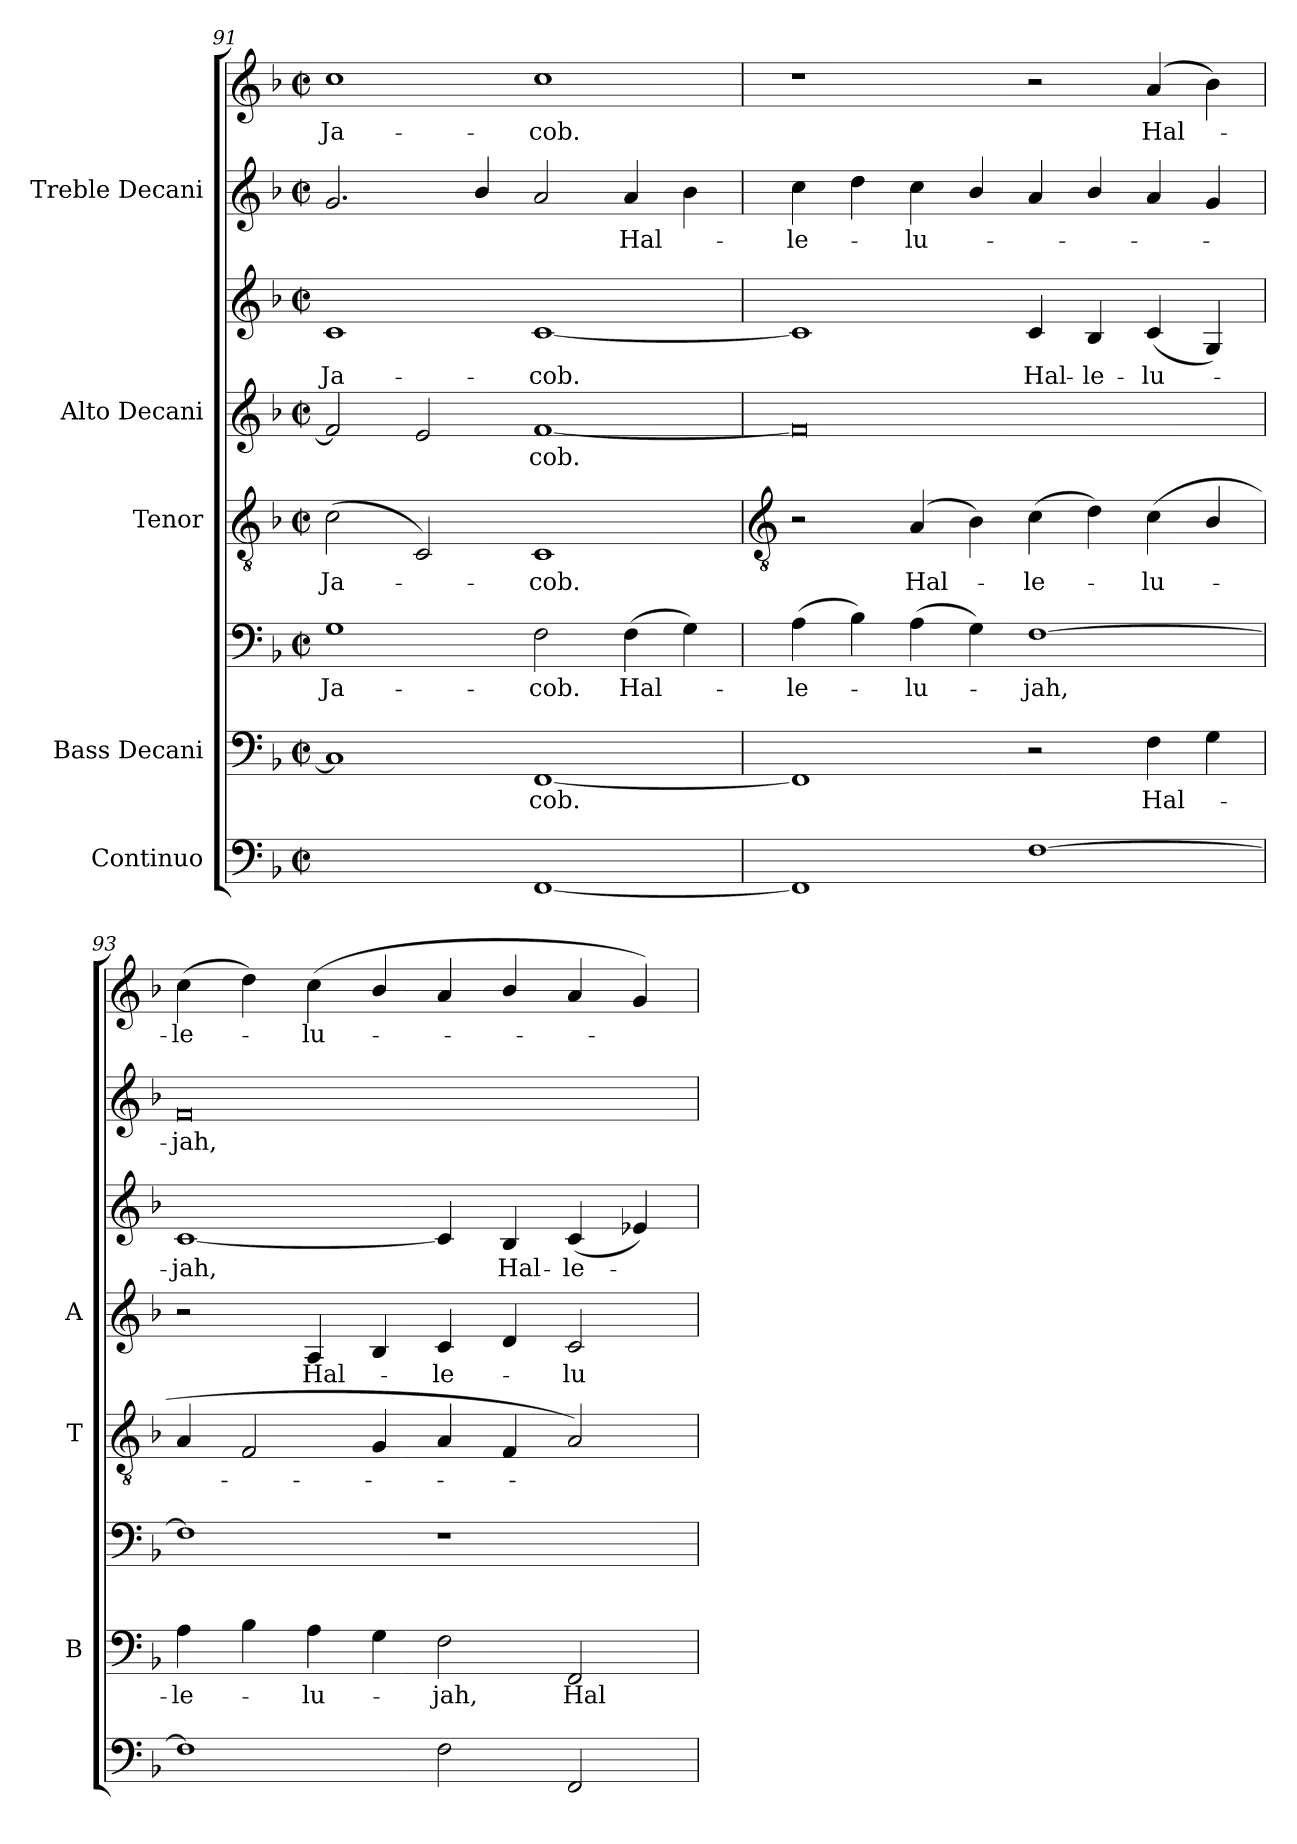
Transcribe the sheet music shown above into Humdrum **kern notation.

**kern	**text	**text	**kern	**text	**kern	**text	**kern	**text	**kern	**text	**kern	**text	**kern	**text	**kern	**text
*part5	*part5	*part5	*part4	*part4	*part4	*part4	*part3	*part3	*part2	*part2	*part2	*part2	*part1	*part1	*part1	*part1
*staff8	*staff8	*staff8	*staff7	*staff7	*staff6	*staff6	*staff5	*staff5	*staff4	*staff4	*staff3	*staff3	*staff2	*staff2	*staff1	*staff1
*I"Continuo	*	*	*I"Bass Decani	*	*	*	*I"Tenor	*	*I"Alto Decani	*	*	*	*I"Treble Decani	*	*	*
*	*	*	*I'B	*	*	*	*I'T	*	*I'A	*	*	*	*	*	*	*
*clefF4	*	*	*clefF4	*	*clefF4	*	*clefGv2	*	*clefG2	*	*clefG2	*	*clefG2	*	*clefG2	*
*k[b-]	*	*	*k[b-]	*	*k[b-]	*	*k[b-]	*	*k[b-]	*	*k[b-]	*	*k[b-]	*	*k[b-]	*
*F:	*	*	*F:	*	*F:	*	*F:	*	*F:	*	*F:	*	*F:	*	*F:	*
*M4/2	*	*	*M4/2	*	*M4/2	*	*M4/2	*	*M4/2	*	*M4/2	*	*M4/2	*	*M4/2	*
*met(c|)	*	*	*met(c|)	*	*met(c|)	*	*met(c|)	*	*met(c|)	*	*met(c|)	*	*met(c|)	*	*met(c|)	*
=91	=91	=91	=91	=91	=91	=91	=91	=91	=91	=91	=91	=91	=91	=91	=91	=91
!	!LO:LY:b	!LO:LY:b	!	!	!	!LO:LY:b	!	!LO:LY:b	!	!	!	!LO:LY:b	!	!	!	!LO:LY:b
2Cyy_	5	4	1C]	.	1G	Ja-	(2c	Ja-	2f]	.	1c	Ja-	2.g	.	1cc	Ja-
!	!	!LO:LY:b	!	!	!	!	!	!	!	!	!	!	!	!	!	!
2Cyy]	.	3	.	.	.	.	2C)	.	2e	.	.	.	.	.	.	.
.	.	.	.	.	.	.	.	.	.	.	.	.	4b-/	.	.	.
!	!	!	!	!LO:LY:b	!	!LO:LY:b	!	!LO:LY:b	!	!LO:LY:b	!	!LO:LY:b	!	!	!	!LO:LY:b
[1FF	.	.	[1FF	cob.	2F	-cob.	1C	cob.	[1f	cob.	[1c	-cob.	2a	.	1cc	-cob.
!	!	!	!	!	!	!LO:LY:b	!	!	!	!	!	!	!	!LO:LY:b	!	!
.	.	.	.	.	(>4F	Hal-	.	.	.	.	.	.	4a	Hal-	.	.
.	.	.	.	.	4G)	.	.	.	.	.	.	.	4b-	.	.	.
!!LO:LB:g=z
=92	=92	=92	=92	=92	=92	=92	=92	=92	=92	=92	=92	=92	=92	=92	=92	=92
*	*	*	*	*	*	*	*clefGv2	*	*	*	*	*	*	*	*	*
!	!	!	!	!	!	!LO:LY:b	!	!	!	!	!	!	!	!LO:LY:b	!	!
1FF]	.	.	1FF]	.	(>4A	le-	2r	.	0f]	.	1c]	.	4cc	le-	1r	.
.	.	.	.	.	4B-)	.	.	.	.	.	.	.	4dd	.	.	.
!	!	!	!	!	!	!LO:LY:b	!	!LO:LY:b	!	!	!	!	!	!LO:LY:b	!	!
.	.	.	.	.	(>4A	lu-	(<4A	Hal-	.	.	.	.	4cc	lu-	.	.
.	.	.	.	.	4G)	.	4B-)	.	.	.	.	.	4b-/	.	.	.
!	!	!	!	!	!	!LO:LY:b	!	!LO:LY:b	!	!	!	!LO:LY:b	!	!	!	!
[1F	.	.	2r	.	[1F	jah,	(>4c	le-	.	.	4c	Hal-	4a	.	2r	.
!	!	!	!	!	!	!	!	!	!	!	!	!LO:LY:b	!	!	!	!
.	.	.	.	.	.	.	4d)	.	.	.	4B-	-le-	4b-/	.	.	.
!	!	!	!	!LO:LY:b	!	!	!	!LO:LY:b	!	!	!	!LO:LY:b	!	!	!	!LO:LY:b
.	.	.	4F	Hal-	.	.	(<4c	lu-	.	.	(<4c	-lu-	4a	.	(<4a	Hal-
.	.	.	4G	.	.	.	4B-/	.	.	.	4G)	.	4g	.	4b-)	.
=93	=93	=93	=93	=93	=93	=93	=93	=93	=93	=93	=93	=93	=93	=93	=93	=93
!	!	!	!	!LO:LY:b	!	!	!	!	!	!	!	!LO:LY:b	!	!LO:LY:b	!	!LO:LY:b
1F]	.	.	4A	le-	1F]	.	4A	.	2r	.	[1c	jah,	0f	jah,	(>4cc	le-
.	.	.	4B-	.	.	.	2F	.	.	.	.	.	.	.	4dd)	.
!	!	!	!	!LO:LY:b	!	!	!	!	!	!LO:LY:b	!	!	!	!	!	!LO:LY:b
.	.	.	4A	lu-	.	.	.	.	4A	Hal-	.	.	.	.	(<4cc	lu-
.	.	.	4G	.	.	.	4G	.	4B-	.	.	.	.	.	4b-/	.
!	!	!	!	!LO:LY:b	!	!	!	!	!	!LO:LY:b	!	!	!	!	!	!
2F	.	.	2F	jah,	1r	.	4A	.	4c	le-	4c]	.	.	.	4a	.
!	!	!	!	!	!	!	!	!	!	!	!	!LO:LY:b	!	!	!	!
.	.	.	.	.	.	.	4F	.	4d	.	4B-	Hal-	.	.	4b-/	.
!	!	!	!	!LO:LY:b	!	!	!	!	!	!LO:LY:b	!	!LO:LY:b	!	!	!	!
2FF	.	.	2FF	Hal-	.	.	2A)	.	2c	lu-	(<4c	-le-	.	.	4a	.
.	.	.	.	.	.	.	.	.	.	.	4e-X)	.	.	.	4g)	.
=	=	=	=	=	=	=	=	=	=	=	=	=	=	=	=	=
*-	*-	*-	*-	*-	*-	*-	*-	*-	*-	*-	*-	*-	*-	*-	*-	*-
